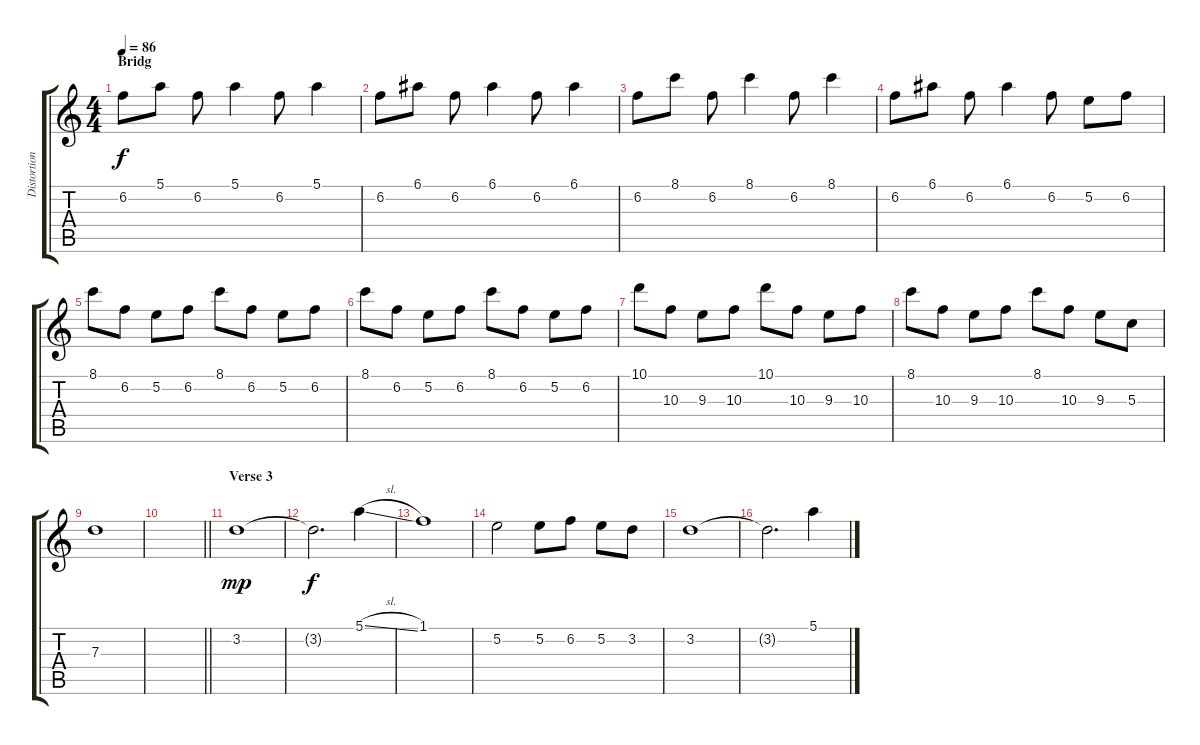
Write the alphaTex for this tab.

\track ("Distortion" "Distortion") {instrument distortionguitar}
\staff {score tabs}
\tuning (E4 B3 G3 D3 A2 E2) {hide}
\ts (4 4)
\section ("" "Bridg")
\tempo 86
\clef g2
\ks c
6.2.8{dy f} 5.1.8 6.2.8 5.1.4 6.2.8 5.1.4 |
6.2.8 6.1.8 6.2.8 6.1.4 6.2.8 6.1.4 |
6.2.8 8.1.8 6.2.8 8.1.4 6.2.8 8.1.4 |
6.2.8 6.1.8 6.2.8 6.1.4 6.2.8 5.2.8 6.2.8 |
8.1.8 6.2.8 5.2.8 6.2.8 8.1.8 6.2.8 5.2.8 6.2.8 |
8.1.8 6.2.8 5.2.8 6.2.8 8.1.8 6.2.8 5.2.8 6.2.8 |
10.1.8 10.3.8 9.3.8 10.3.8 10.1.8 10.3.8 9.3.8 10.3.8 |
8.1.8 10.3.8 9.3.8 10.3.8 8.1.8 10.3.8 9.3.8 5.3.8 |
7.3.1 |
\barLineRight lightlight
|
\section ("" "Verse 3")
3.2.1{dy mp} |
3.2{t}.2{d dy f} 5.1{sl}.4 |
1.1.1 |
5.2.2 5.2.8 6.2.8 5.2.8 3.2.8 |
3.2.1 |
3.2{t}.2{d} 5.1{sl}.4
